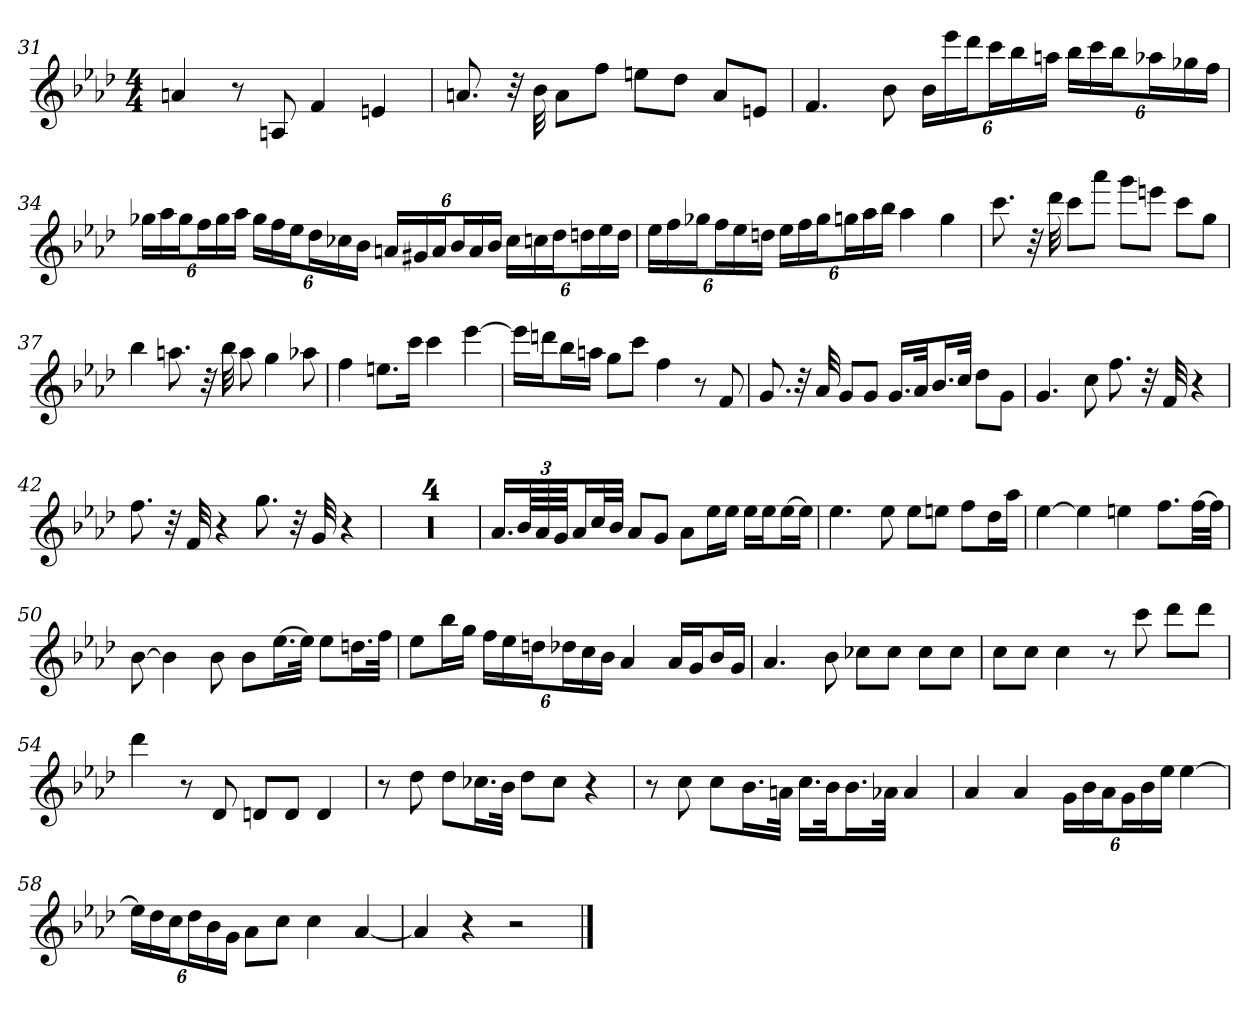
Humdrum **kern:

**kern
*part1
*staff1
*clefG2
*k[b-e-a-d-]
*A-:
*M4/4
=31
4an
8r
8An
4f
4en
=32
8.an
32r
32b-
8a\L
8ff\J
8een\L
8dd-\J
8a/L
8en/J
=33
4.f
8b-
24b-\LL
24eee-\
24ddd-\J
24ccc\L
24bb-\
24aan\JJ
24bb-\LL
24ccc\
24bb-\J
24aa-X\L
24gg-X\
24ff\JJ
=34
24gg-X\LL
24aa-\
24gg-\J
24ff\L
24gg-\
24aa-\JJ
24gg-\LL
24ff\
24ee-\J
24dd-\L
24cc-X\
24b-\JJ
24an/LL
24g#X/
24a/J
24b-/L
24a/
24b-/JJ
24cc-\LL
24ccn\
24dd-\J
24ddn\L
24ee-\
24dd\JJ
=35
24ee-\LL
24ff\
24gg-X\J
24ff\L
24ee-\
24ddn\JJ
24ee-\LL
24ff\
24gg-\J
24ggn\L
24aa-\
24bb-\JJ
4aa-
4gg
=36
8.ccc
32r
32ddd-
8ccc\L
8aaa-\J
8ggg\L
8eeen\J
8ccc\L
8gg\J
=37
4bb-
8.aan
32r
32bb-
8aa
4gg
8aa-X
=38
4ff
8.een\L
16ccc\Jk
4ccc
[4eee-
=39
16eee-\LL]
16dddn\J
16bb-\L
16aan\JJ
8gg\L
8ccc\J
4ff
8r
8f
=40
8.g
32r
32a-
8g/L
8g/J
16.g/LL
32a-/Jk
16.b-/L
32cc/JJk
8dd-\L
8g\J
=41
4.g
8cc
8.ff
32r
32f
4r
=42
8.ff
32r
32f
4r
8.gg
32r
32g
4r
=43
1r
=44
1r
=45
1r
=46
1r
=47
16.a-/LL
96b-/LL
96a-/
96g/JJJ
16a-/L
32cc/L
32b-/JJJ
8a-/L
8g/J
8a-\L
16ee-\L
16ee-\JJ
16ee-\LL
16ee-\J
[16ee-\L
16ee-\JJ]
=48
4.ee-
8ee-
8ee-\L
8een\J
8ff\L
16dd-\L
16aa-\JJ
=49
[4ee-
4ee-]
4een
8.ff\L
[32ff\LL
32ff\JJJ]
=50
[8b-
4b-]
8b-
8b-\L
[16.ee-\L
32ee-\JJk]
8ee-\L
16.ddn\L
32ff\JJk
=51
8ee-\L
16bb-\L
16gg\JJ
24ff\LL
24ee-\
24ddn\J
24dd-X\L
24cc\
24b-\JJ
4a-
16a-/LL
16g/J
16b-/L
16g/JJ
=52
4.a-
8b-
8cc-X\L
8cc-\J
8cc-\L
8cc-\J
=53
8cc\L
8cc\J
4cc
8r
8ccc
8ddd-\L
8ddd-\J
=54
4ddd-
8r
8d-
8dn/L
8d/J
4d
=55
8r
8dd-
8dd-\L
16.cc-X\L
32b-\JJk
8dd-\L
8cc-\J
4r
=56
8r
8cc
8cc\L
16.b-\L
32an\JJk
16.cc\LL
32b-\Jk
16.b-\L
32a-X\JJk
4a-
=57
4a-
4a-
24g\LL
24b-\
24a-\J
24g\L
24b-\
24ee-\JJ
[4ee-
=58
24ee-\LL]
24dd-\
24cc\J
24dd-\L
24b-\
24g\JJ
8a-\L
8cc\J
4cc
[4a-
=59
4a-]
4r
2r
==
*-
